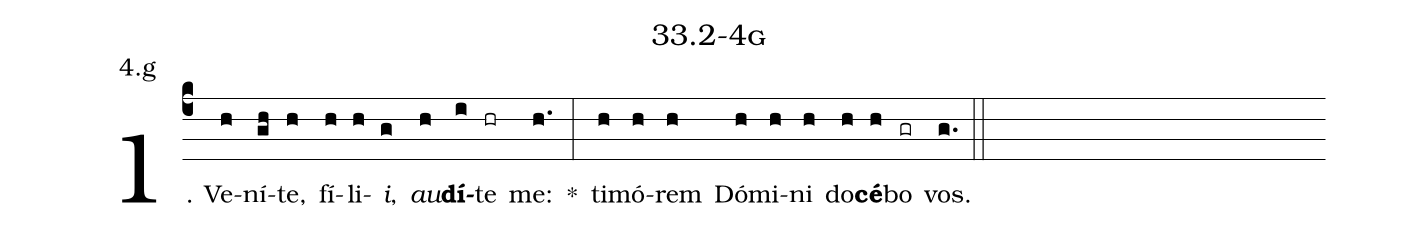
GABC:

name: 33.2-4g;
annotation: 4.g;
%%
(c4)1. Ve(h)ní(gh)te,(h) fí(h)li(h)<i>i</i>,(g) <i>au</i>(h)<b>dí</b>(i)te(hr) me:(h.) *(:) ti(h)mó(h)rem(h) Dó(h)mi(h)ni(h) do(h)<b>cé</b>(h)bo(gr) vos.(g.) (::)
